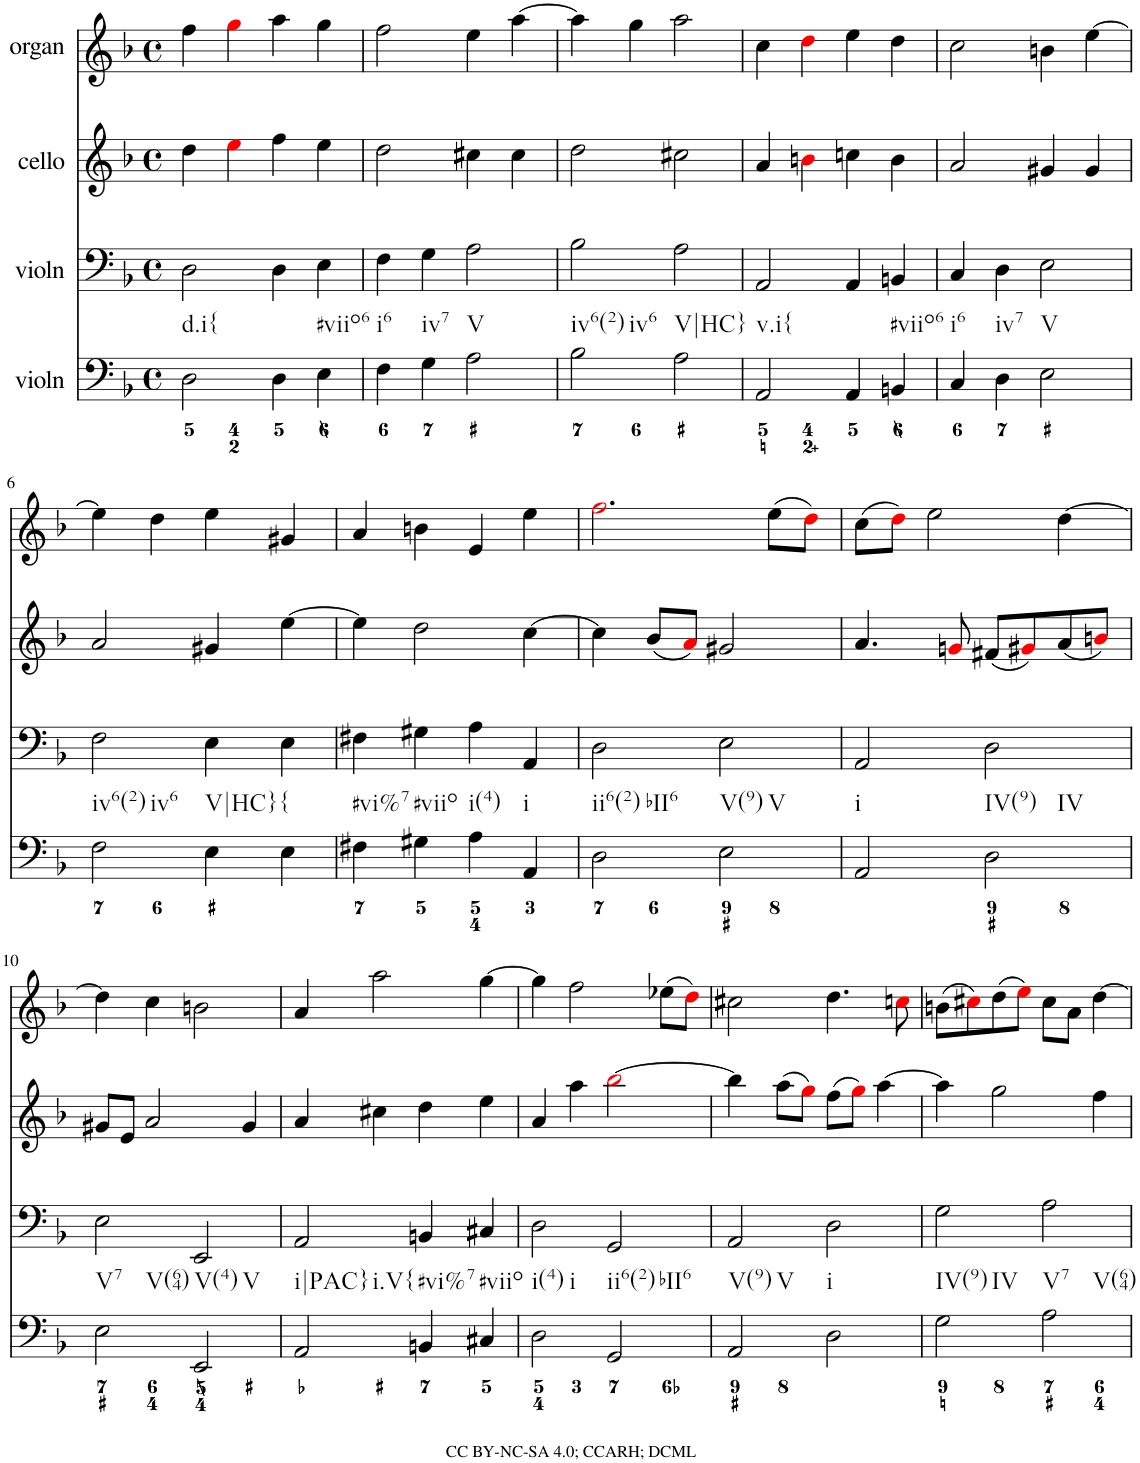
**kern	**kern	**kern	**kern
*part4	*part3	*part2	*part1
*staff4	*staff3	*staff2	*staff1
*I"violn	*I"violn	*I"cello	*I"organ
*clefF4	*clefF4	*clefG2	*clefG2
*k[b-]	*k[b-]	*k[b-]	*k[b-]
*d:	*d:	*d:	*d:
*M4/4	*M4/4	*M4/4	*M4/4
*met(c)	*met(c)	*met(c)	*met(c)
=1	=1	=1	=1
!LO:TX:b:t=d.i{	!	!	!
2D\	2D\	4dd\	4ff\
.	.	4eei\	4ggi\
4D\	4D\	4ff\	4aa\
!LO:TX:b:t=#viio6	!	!	!
4E\	4E\	4ee\	4gg\
=2	=2	=2	=2
!LO:TX:b:t=i6	!	!	!
4F\	4F\	2dd\	2ff\
!LO:TX:b:t=iv7	!	!	!
4G\	4G\	.	.
!LO:TX:b:t=V	!	!	!
2A\	2A\	4cc#X\	4ee\
.	.	4cc#\	[4aa\
=3	=3	=3	=3
!LO:TX:b:t=iv6(2)	!	!	!
!LO:TX:b:t=iv6	!	!	!
2B-\	2B-\	2dd\	4aa\]
.	.	.	4gg\
!LO:TX:b:t=V|HC}	!	!	!
2A\	2A\	2cc#X\	2aa\
=4	=4	=4	=4
!LO:TX:b:t=v.i{	!	!	!
2AA/	2AA/	4a/	4cc\
.	.	4bni\	4ddi\
4AA/	4AA/	4ccn\	4ee\
!LO:TX:b:t=#viio6	!	!	!
4BBn/	4BBn/	4b\	4dd\
=5	=5	=5	=5
!LO:TX:b:t=i6	!	!	!
4C/	4C/	2a/	2cc\
!LO:TX:b:t=iv7	!	!	!
4D\	4D\	.	.
!LO:TX:b:t=V	!	!	!
2E\	2E\	4g#X/	4bn\
.	.	4g#/	[4ee\
!!LO:LB:g=z
=6	=6	=6	=6
!LO:TX:b:t=iv6(2)	!	!	!
!LO:TX:b:t=iv6	!	!	!
2F\	2F\	2a/	4ee\]
.	.	.	4dd\
!LO:TX:b:t=V|HC}	!	!	!
4E\	4E\	4g#X/	4ee\
!LO:TX:b:t={	!	!	!
4E\	4E\	[4ee\	4g#X/
=7	=7	=7	=7
!LO:TX:b:t=#vi%7	!	!	!
4F#X\	4F#X\	4ee\]	4a/
!LO:TX:b:t=#viio	!	!	!
4G#X\	4G#X\	2dd\	4bn\
!LO:TX:b:t=i(4)	!	!	!
4A\	4A\	.	4e/
!LO:TX:b:t=i	!	!	!
4AA/	4AA/	[4cc\	4ee\
=8	=8	=8	=8
!LO:TX:b:t=ii6(2)	!	!	!
!LO:TX:b:t=bII6	!	!	!
2D\	2D\	4cc\]	2.ffi\
.	.	(8b-/L	.
.	.	8ai/J)	.
!LO:TX:b:t=V(9)	!	!	!
!LO:TX:b:t=V	!	!	!
2E\	2E\	2g#X/	.
.	.	.	(8ee\L
.	.	.	8ddi\J)
=9	=9	=9	=9
!LO:TX:b:t=i	!	!	!
2AA/	2AA/	4.a/	(8cc\L
.	.	.	8ddi\J)
.	.	.	2ee\
.	.	8gni/	.
!LO:TX:b:t=IV(9)	!	!	!
!LO:TX:b:t=IV	!	!	!
2D\	2D\	(8f#X/L	.
.	.	8g#Xi/)	.
.	.	(8a/	[4dd\
.	.	8bni/J)	.
!!LO:LB:g=z
=10	=10	=10	=10
!LO:TX:b:t=V7	!	!	!
!LO:TX:b:t=V(64)	!	!	!
2E\	2E\	8g#X/L	4dd\]
.	.	8e/J	.
.	.	2a/	4cc\
!LO:TX:b:t=V(4)	!	!	!
!LO:TX:b:t=V	!	!	!
2EE/	2EE/	.	2bn\
.	.	4g#/	.
=11	=11	=11	=11
!LO:TX:b:t=i|PAC}	!	!	!
!LO:TX:b:t=i.V{	!	!	!
2AA/	2AA/	4a/	4a/
.	.	4cc#X\	2aa\
!LO:TX:b:t=#vi%7	!	!	!
4BBn/	4BBn/	4dd\	.
!LO:TX:b:t=#viio	!	!	!
4C#X/	4C#X/	4ee\	[4gg\
=12	=12	=12	=12
!LO:TX:b:t=i(4)	!	!	!
!LO:TX:b:t=i	!	!	!
2D\	2D\	4a/	4gg\]
.	.	4aa\	2ff\
!LO:TX:b:t=ii6(2)	!	!	!
!LO:TX:b:t=bII6	!	!	!
2GG/	2GG/	[2bb-i\	.
.	.	.	(8ee-X\L
.	.	.	8ddi\J)
=13	=13	=13	=13
!LO:TX:b:t=V(9)	!	!	!
!LO:TX:b:t=V	!	!	!
2AA/	2AA/	4bb-\]	2cc#X\
.	.	(8aa\L	.
.	.	8ggi\J)	.
!LO:TX:b:t=i	!	!	!
2D\	2D\	(8ff\L	4.dd\
.	.	8ggi\J)	.
.	.	[4aa\	.
.	.	.	8ccni\
=14	=14	=14	=14
!LO:TX:b:t=IV(9)	!	!	!
!LO:TX:b:t=IV	!	!	!
2G\	2G\	4aa\]	(8bn\L
.	.	.	8cc#Xi\)
.	.	2gg\	(8dd\
.	.	.	8eei\J)
!LO:TX:b:t=V7	!	!	!
!LO:TX:b:t=V(64)	!	!	!
2A\	2A\	.	8cc#\L
.	.	.	8a\J
.	.	4ff\	[4dd\
=	=	=	=
*-	*-	*-	*-
